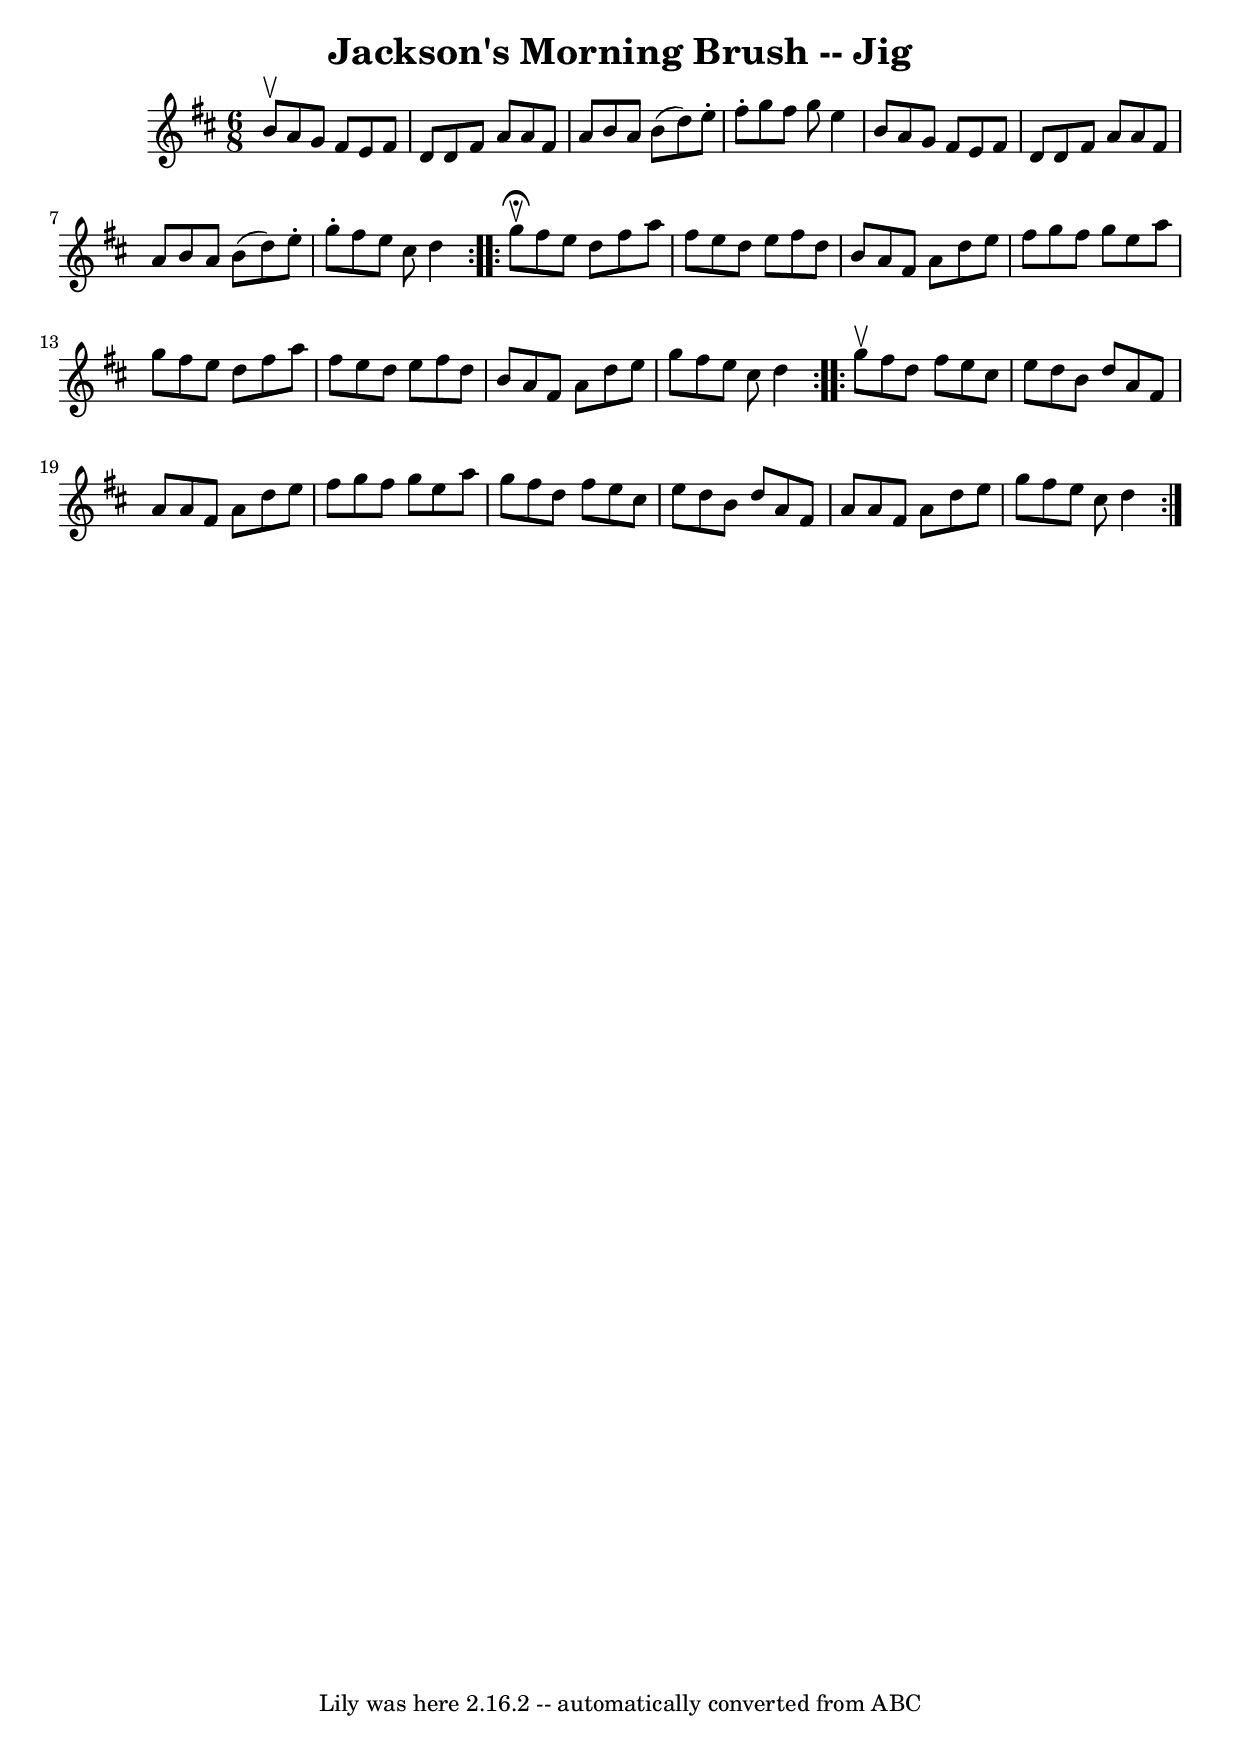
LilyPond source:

\version "2.16.2"
\include "Mammoth.ily"
\header {
  %% book = "Ryan's Mammoth Collection"
  crossRefNumber = "1"
  footnotes = "\\\\86 446"
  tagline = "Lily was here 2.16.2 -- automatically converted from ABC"
  title = "Jackson's Morning Brush -- Jig"

}
voicedefault =  {



  \repeat volta 2 {

    \time 6/8 
    \key d \major
 b'8^\upbow |
    a'8 g'8 fis'8 e'8   
    fis'8 d'8    |
    d'8 fis'8 a'8 a'8 fis'8 a'8    
    |
    b'8 a'8 b'8 (d''8) e''8 -. fis''8 -.   |
    
    g''8 fis''8 g''8 e''4 b'8    |
    a'8 g'8 fis'8    
    e'8 fis'8 d'8    |
    d'8 fis'8 a'8 a'8 fis'8 a'8    
    |
    b'8 a'8 b'8 (d''8) e''8 -. g''8 -.   |
    
    fis''8 e''8 cis''8 d''4    
  }     
  \repeat volta 2 {
    g''8 
    ^\fermata^\upbow |
    fis''8 e''8 d''8 fis''8 a''8    
    fis''8    |
    e''8 d''8 e''8 fis''8 d''8 b'8    |
    
    a'8 fis'8 a'8 d''8 e''8 fis''8    |
    g''8 fis''8    
    g''8 e''8 a''8 g''8    |
    fis''8 e''8 d''8 fis''8   
    a''8 fis''8    |
    e''8 d''8 e''8 fis''8 d''8 b'8    
    |
    a'8 fis'8 a'8 d''8 e''8 g''8    |
    fis''8    
    e''8 cis''8 d''4  
  }     
  \repeat volta 2 {
    g''8^\upbow |
    
    fis''8 d''8 fis''8 e''8 cis''8 e''8    |
    d''8 b'8    
    d''8 a'8 fis'8 a'8    |
    a'8 fis'8 a'8 d''8 e''8   
    fis''8    |
    g''8 fis''8 g''8 e''8 a''8 g''8    
    |
    fis''8 d''8 fis''8 e''8 cis''8 e''8    |
    
    d''8 b'8 d''8 a'8 fis'8 a'8    |
    a'8 fis'8 a'8    
    d''8 e''8 g''8    |
    fis''8 e''8 cis''8 d''4      
  }   

}

\score{
  <<

    \context Staff="default"
    {
      \voicedefault 
      
    }

  >>
  \layout {
    
  }
  \midi {
  }

}
